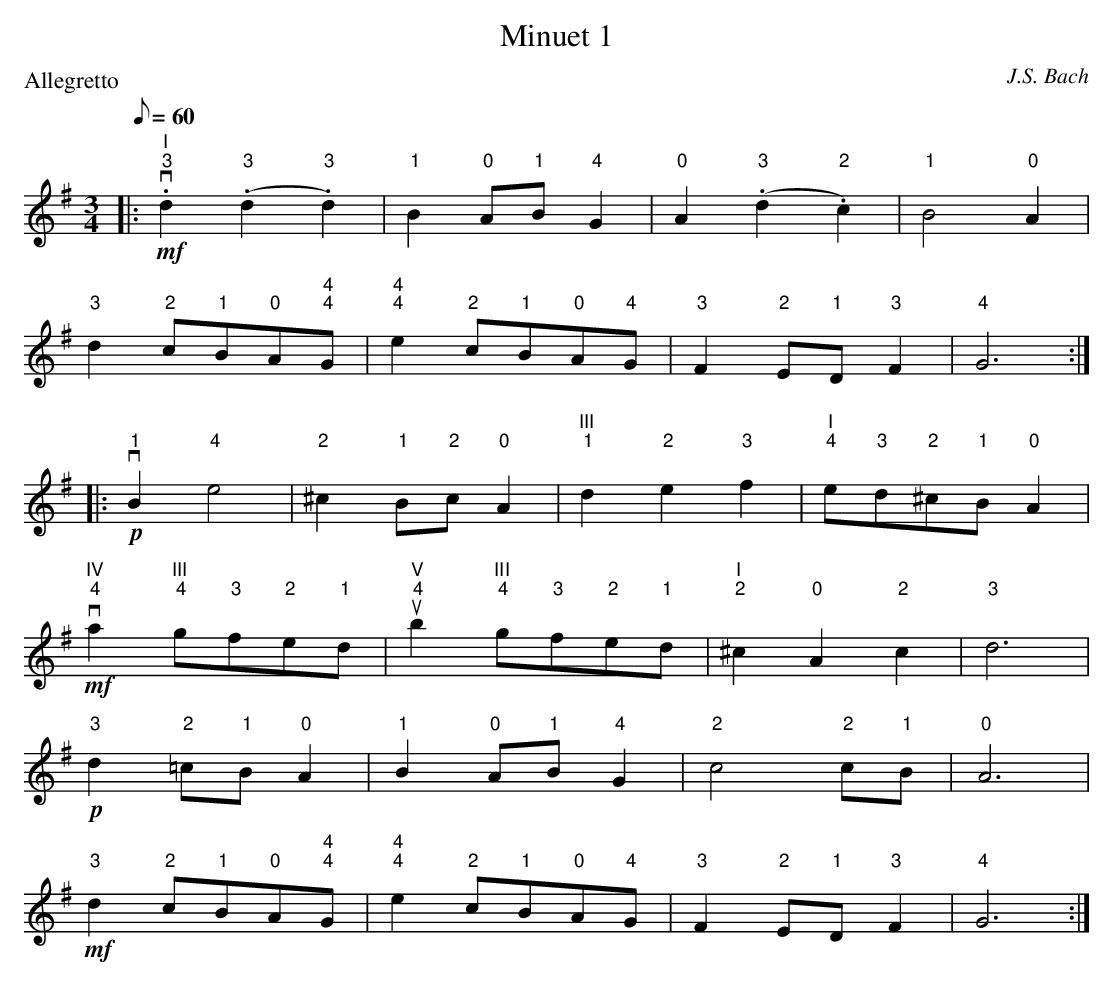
X:1
T: Minuet 1
O: J.S. Bach
P: Allegretto
M: 3/4
L: 1/8
K: G
Q: 60
|: +mf+ v"I""3".d2("3".d2"3".d2) | "1"B2"0"A"1"B"4"G2 | "0"A2("3".d2."2"c2) | "1"B4"0"A2 |
"3"d2"2"c"1"B"0"A"4""4"G | "4""4"e2"2"c"1"B"0"A"4"G | "3"F2"2"E"1"D"3"F2 | "4"G6 :|
|: +p+ v"1"B2"4"e4 | "2"^c2"1"B"2"c"0"A2 | "III""1"d2"2"e2"3"f2 | "I""4"e"3"d"2"^c"1"B"0"A2 |
+mf+ v"IV""4"a2"III""4"g"3"f"2"e"1"d | u"V""4"b2"III""4"g"3"f"2"e"1"d | "I""2"^c2"0"A2"2"c2 | "3"d6 |
+p+ "3"d2"2"=c"1"B"0"A2 | "1"B2"0"A"1"B"4"G2 | "2"c4"2"c"1"B | "0"A6 |
+mf+ "3"d2"2"c"1"B"0"A"4""4"G | "4""4"e2"2"c"1"B"0"A"4"G | "3"F2"2"E"1"D"3"F2 | "4"G6 :|
